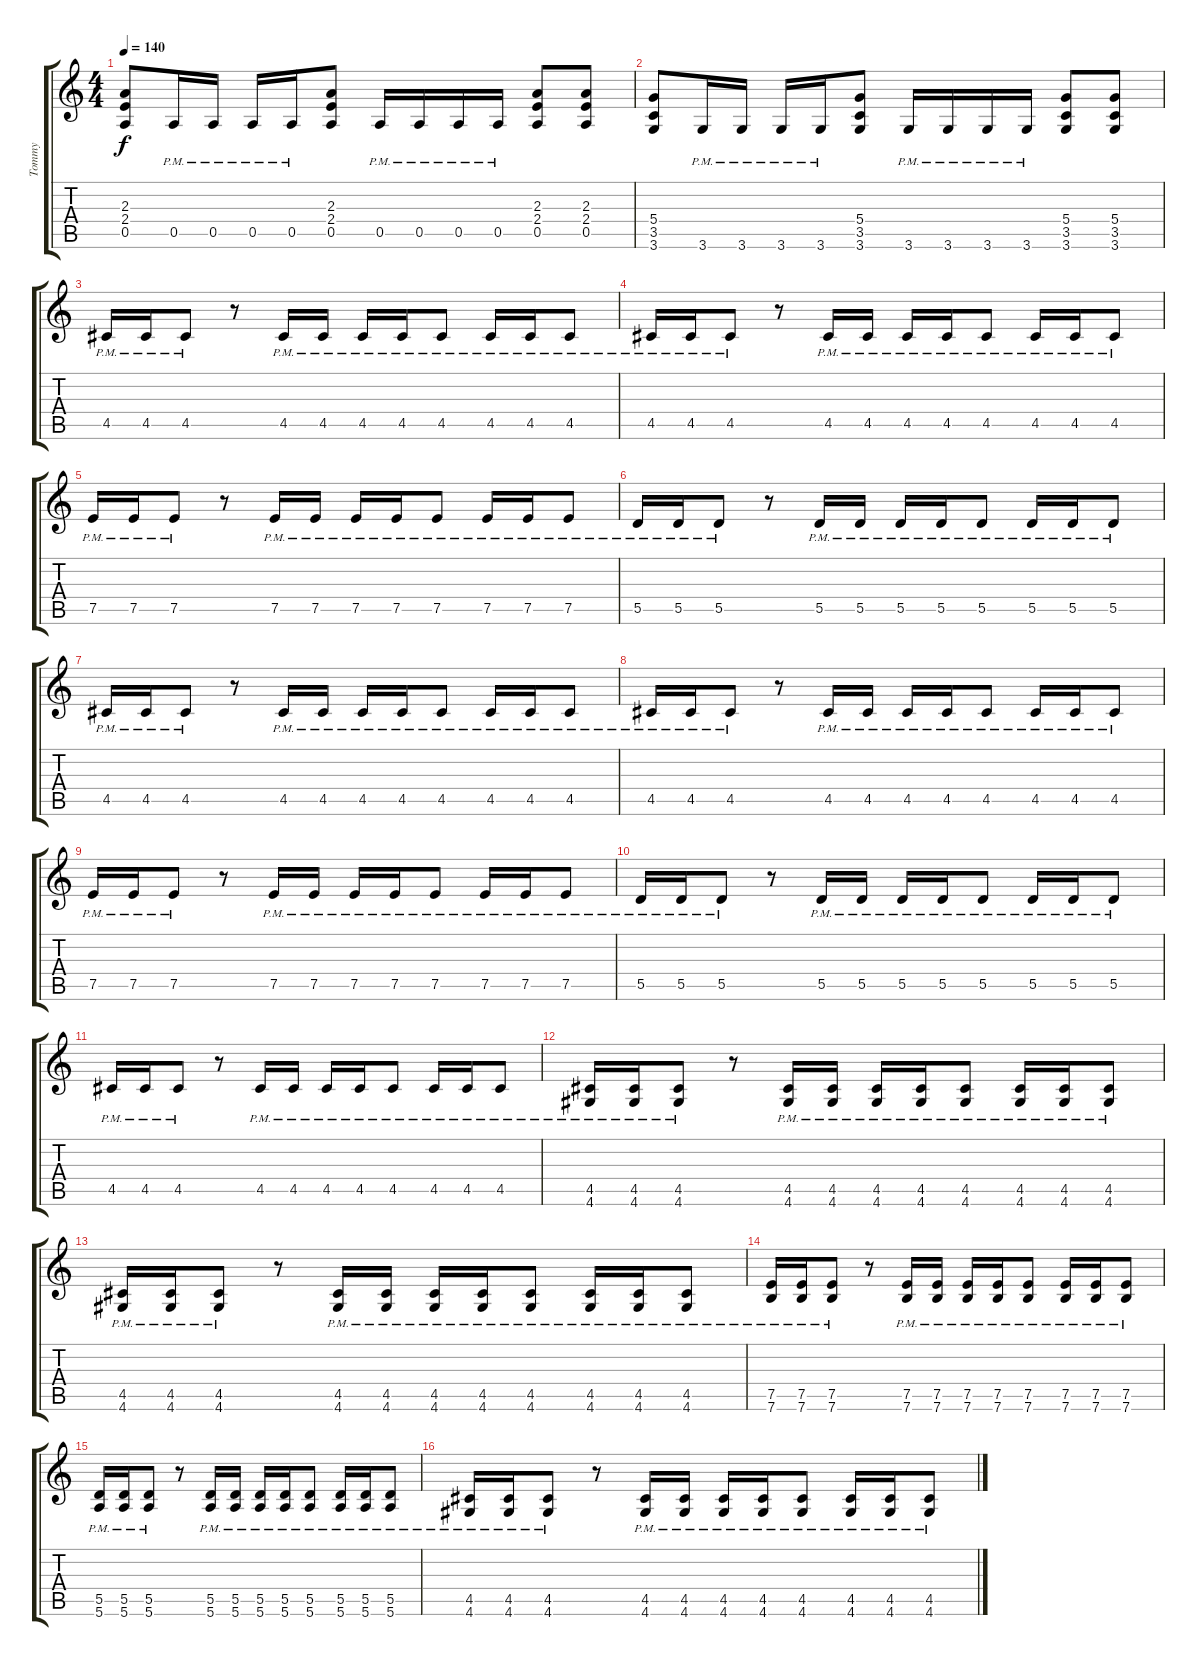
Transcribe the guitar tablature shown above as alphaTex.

\track ("Tommy" "Tommy") {instrument distortionguitar}
\staff {score tabs}
\tuning (E4 B3 G3 D3 A2 E2) {hide}
\ts (4 4)
\tempo 140
\clef g2
\ks c
(2.3 2.4 0.5).8{dy f} 0.5{pm}.16 0.5{pm}.16 0.5{pm}.16 0.5{pm}.16 (2.3 2.4 0.5).8 0.5{pm}.16 0.5{pm}.16 0.5{pm}.16 0.5{pm}.16 (2.3 2.4 0.5).8 (2.3 2.4 0.5).8 |
(5.4 3.5 3.6).8 3.6{pm}.16 3.6{pm}.16 3.6{pm}.16 3.6{pm}.16 (5.4 3.5 3.6).8 3.6{pm}.16 3.6{pm}.16 3.6{pm}.16 3.6{pm}.16 (5.4 3.5 3.6).8 (5.4 3.5 3.6).8 |
4.5{pm}.16 4.5{pm}.16 4.5{pm}.8 r.8 4.5{pm}.16 4.5{pm}.16 4.5{pm}.16 4.5{pm}.16 4.5{pm}.8 4.5{pm}.16 4.5{pm}.16 4.5{pm}.8 |
4.5{pm}.16 4.5{pm}.16 4.5{pm}.8 r.8 4.5{pm}.16 4.5{pm}.16 4.5{pm}.16 4.5{pm}.16 4.5{pm}.8 4.5{pm}.16 4.5{pm}.16 4.5{pm}.8 |
7.5{pm}.16 7.5{pm}.16 7.5{pm}.8 r.8 7.5{pm}.16 7.5{pm}.16 7.5{pm}.16 7.5{pm}.16 7.5{pm}.8 7.5{pm}.16 7.5{pm}.16 7.5{pm}.8 |
5.5{pm}.16 5.5{pm}.16 5.5{pm}.8 r.8 5.5{pm}.16 5.5{pm}.16 5.5{pm}.16 5.5{pm}.16 5.5{pm}.8 5.5{pm}.16 5.5{pm}.16 5.5{pm}.8 |
4.5{pm}.16 4.5{pm}.16 4.5{pm}.8 r.8 4.5{pm}.16 4.5{pm}.16 4.5{pm}.16 4.5{pm}.16 4.5{pm}.8 4.5{pm}.16 4.5{pm}.16 4.5{pm}.8 |
4.5{pm}.16 4.5{pm}.16 4.5{pm}.8 r.8 4.5{pm}.16 4.5{pm}.16 4.5{pm}.16 4.5{pm}.16 4.5{pm}.8 4.5{pm}.16 4.5{pm}.16 4.5{pm}.8 |
7.5{pm}.16 7.5{pm}.16 7.5{pm}.8 r.8 7.5{pm}.16 7.5{pm}.16 7.5{pm}.16 7.5{pm}.16 7.5{pm}.8 7.5{pm}.16 7.5{pm}.16 7.5{pm}.8 |
5.5{pm}.16 5.5{pm}.16 5.5{pm}.8 r.8 5.5{pm}.16 5.5{pm}.16 5.5{pm}.16 5.5{pm}.16 5.5{pm}.8 5.5{pm}.16 5.5{pm}.16 5.5{pm}.8 |
4.5{pm}.16 4.5{pm}.16 4.5{pm}.8 r.8 4.5{pm}.16 4.5{pm}.16 4.5{pm}.16 4.5{pm}.16 4.5{pm}.8 4.5{pm}.16 4.5{pm}.16 4.5{pm}.8 |
(4.5{pm} 4.6{pm}).16 (4.5{pm} 4.6{pm}).16 (4.5{pm} 4.6{pm}).8 r.8 (4.5{pm} 4.6{pm}).16 (4.5{pm} 4.6{pm}).16 (4.5{pm} 4.6{pm}).16 (4.5{pm} 4.6{pm}).16 (4.5{pm} 4.6{pm}).8 (4.5{pm} 4.6{pm}).16 (4.5{pm} 4.6{pm}).16 (4.5{pm} 4.6{pm}).8 |
(4.5{pm} 4.6{pm}).16 (4.5{pm} 4.6{pm}).16 (4.5{pm} 4.6{pm}).8 r.8 (4.5{pm} 4.6{pm}).16 (4.5{pm} 4.6{pm}).16 (4.5{pm} 4.6{pm}).16 (4.5{pm} 4.6{pm}).16 (4.5{pm} 4.6{pm}).8 (4.5{pm} 4.6{pm}).16 (4.5{pm} 4.6{pm}).16 (4.5{pm} 4.6{pm}).8 |
(7.5{pm} 7.6{pm}).16 (7.5{pm} 7.6{pm}).16 (7.5{pm} 7.6{pm}).8 r.8 (7.5{pm} 7.6{pm}).16 (7.5{pm} 7.6{pm}).16 (7.5{pm} 7.6{pm}).16 (7.5{pm} 7.6{pm}).16 (7.5{pm} 7.6{pm}).8 (7.5{pm} 7.6{pm}).16 (7.5{pm} 7.6{pm}).16 (7.5{pm} 7.6{pm}).8 |
(5.5{pm} 5.6{pm}).16 (5.5{pm} 5.6{pm}).16 (5.5{pm} 5.6{pm}).8 r.8 (5.5{pm} 5.6{pm}).16 (5.5{pm} 5.6{pm}).16 (5.5{pm} 5.6{pm}).16 (5.5{pm} 5.6{pm}).16 (5.5{pm} 5.6{pm}).8 (5.5{pm} 5.6{pm}).16 (5.5 5.6{pm}).16 (5.5{pm} 5.6{pm}).8 |
(4.5{pm} 4.6{pm}).16 (4.5{pm} 4.6{pm}).16 (4.5{pm} 4.6{pm}).8 r.8 (4.5{pm} 4.6{pm}).16 (4.5{pm} 4.6{pm}).16 (4.5{pm} 4.6{pm}).16 (4.5{pm} 4.6{pm}).16 (4.5{pm} 4.6{pm}).8 (4.5{pm} 4.6{pm}).16 (4.5{pm} 4.6{pm}).16 (4.5{pm} 4.6{pm}).8
